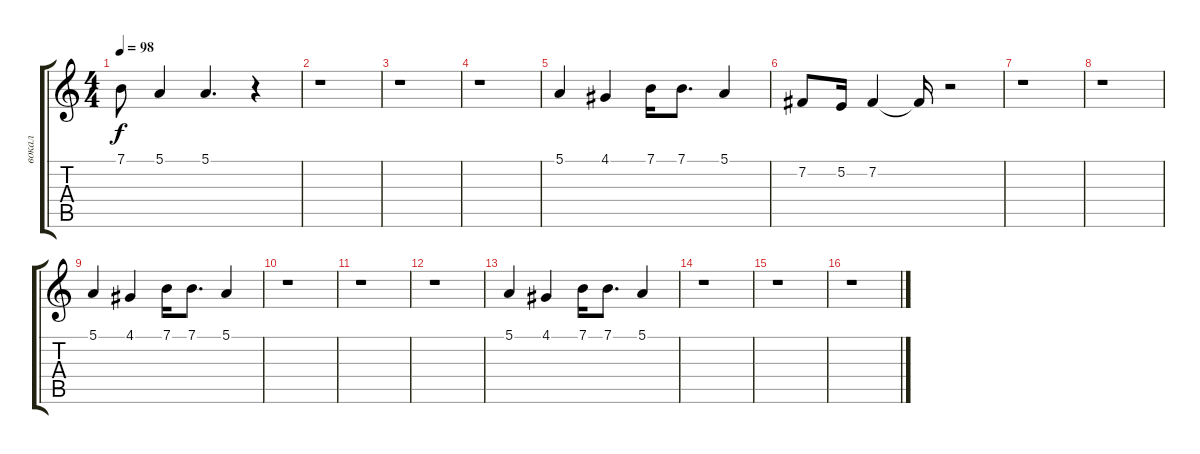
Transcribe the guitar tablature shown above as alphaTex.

\track ("вокал" "вокал") {instrument reedorgan}
\staff {score tabs}
\tuning (E4 B3 G3 D3 A2 E2) {hide}
\ts (4 4)
\tempo 98
\clef g2
\ks c
7.1.8{dy f} 5.1.4 5.1.4{d} r.4 |
r.1 |
r.1 |
r.1 |
5.1.4 4.1.4 7.1.16 7.1.8{d} 5.1.4 |
7.2.8 5.2.16 7.2.4 7.2{t}.16 r.2 |
r.1 |
r.1 |
5.1.4 4.1.4 7.1.16 7.1.8{d} 5.1.4 |
r.1 |
r.1 |
r.1 |
5.1.4 4.1.4 7.1.16 7.1.8{d} 5.1.4 |
r.1 |
r.1 |
r.1
